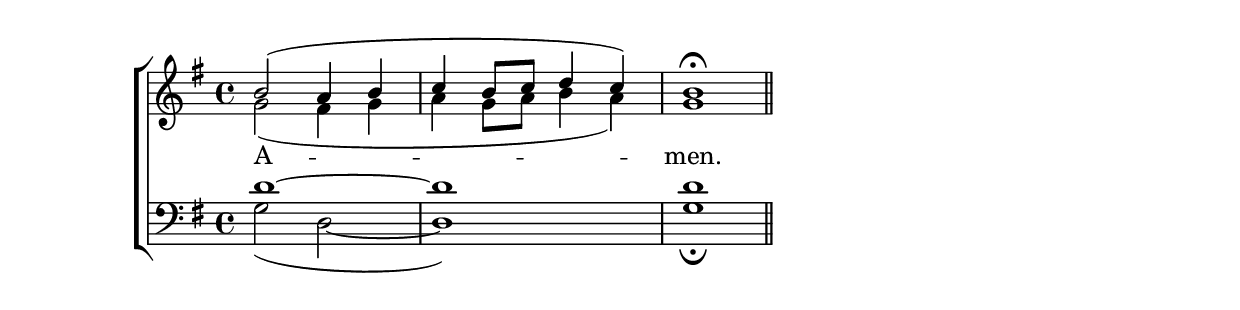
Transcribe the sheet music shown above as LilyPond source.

\version "2.24.4"




keyTime = { \key g \major}
cadenzaMeasure = {
  \cadenzaOff
  \partial 1024 s1024
  \cadenzaOn

}

SopMusic    = \relative { 
    \override Score.BarNumber.break-visibility = #all-visible
    \time 4/4
    b'2( a4 b | c b8 c d4 c) | b1\fermata \section
}

AltoMusic    = \relative { 
    \override Score.BarNumber.break-visibility = #all-visible
    \time 4/4
    g'2( fis4 g | a g8 a b4 a) | g1 \section
}

TenorMusic   = \relative {
    \override Score.BarNumber.break-visibility = #all-visible
    \time 4/4  
    d'1~ | d | d \section
}

BassMusic   = \relative {
    \override Score.BarNumber.break-visibility = #all-visible
    \time 4/4  
    g2( d~ | d1 ) | g1\fermata \section
}

VerseOne = \lyricmode {
    A -- men.
    }


\score {
    \new ChoirStaff <<
        \new Staff
        \with {midiInstrument = "choir aahs"} <<
            \clef "treble"
            \new Voice = "Sop"  { \voiceOne \keyTime \SopMusic}
            \new Voice = "Alto" { \voiceTwo \AltoMusic }
            \new Lyrics \lyricsto "Sop" { \VerseOne }
        >>
        \new Staff
        \with {midiInstrument = "choir aahs"} <<          
            \clef "bass"
            \new Voice = "Tenor" { \voiceOne \keyTime \TenorMusic}
            \new Voice = "Bass" { \voiceTwo \BassMusic} 
        >>
    >>
    \layout {
    \context {
        \Score
            \omit BarNumber
            \override SpacingSpanner.common-shortest-duration = #(ly:make-moment 1/16)
    }
    \context {
        \Lyrics
            \override LyricSpace.minimum-distance = #1.0
    }
    }
    \midi {
        \tempo 4 = 120
    }
}





